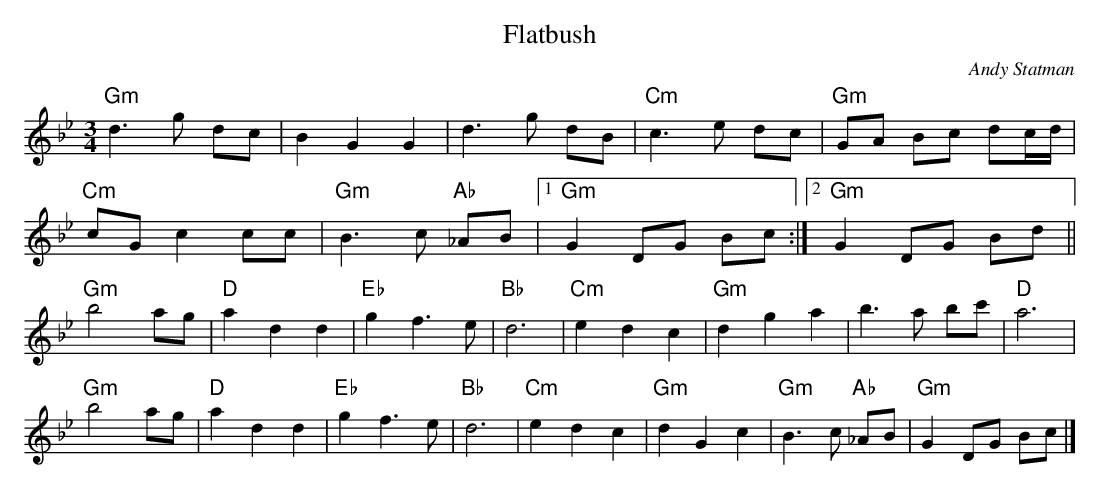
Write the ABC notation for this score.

X:1
T:Flatbush
C:Andy Statman
M:3/4
L:1/8
K:Gm
"Gm"d3 g dc|B2G2G2|d3 g dB|"Cm"c3 e dc|"Gm"GA Bc dc/d/|
"Cm"cG c2 cc|"Gm" B3 c "Ab"_AB|1"Gm"G2DG Bc:|2"Gm"G2DG Bd||
"Gm"b4 ag|"D"a2d2d2|"Eb"g2f3e|"Bb"d6|\
"Cm"e2d2c2|"Gm"d2g2a2|b3a bc'|"D"a6|
"Gm"b4 ag|"D"a2d2d2|"Eb"g2f3e|"Bb"d6|\
"Cm"e2d2c2|"Gm"d2G2c2|"Gm"B3 c "Ab"_AB|"Gm"G2 DG Bc|]
